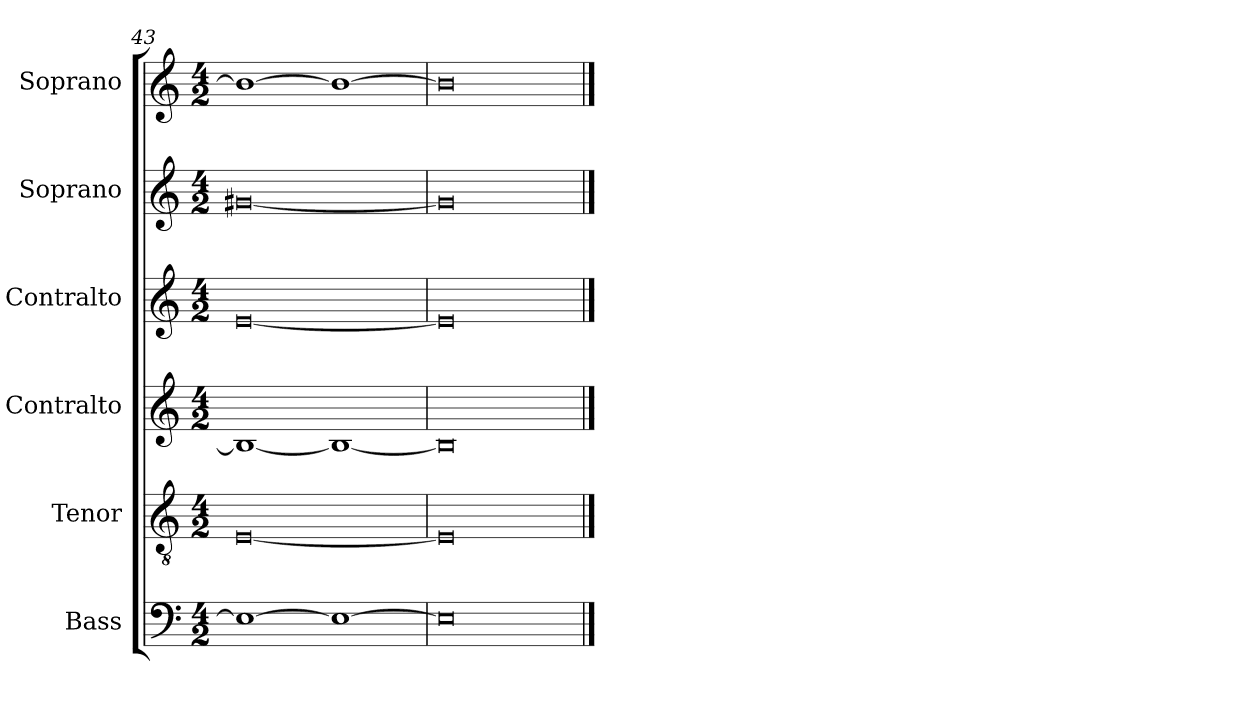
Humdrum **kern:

**kern	**kern	**kern	**kern	**kern	**kern
*part6	*part5	*part4	*part3	*part2	*part1
*staff6	*staff5	*staff4	*staff3	*staff2	*staff1
*I"Bass	*I"Tenor	*I"Contralto	*I"Contralto	*I"Soprano	*I"Soprano
*I'B	*I'T	*I'A	*I'A	*I'S	*I'S
*clefF4	*clefGv2	*clefG2	*clefG2	*clefG2	*clefG2
*k[]	*k[]	*k[]	*k[]	*k[]	*k[]
*E:phr	*E:phr	*E:phr	*E:phr	*E:phr	*E:phr
*M4/2	*M4/2	*M4/2	*M4/2	*M4/2	*M4/2
=43	=43	=43	=43	=43	=43
1E_	[0E	1B_	[0e	[0g#X	1b_
1E_	.	1B_	.	.	1b_
=44	=44	=44	=44	=44	=44
0E]	0E]	0B]	0e]	0g#]	0b]
==	==	==	==	==	==
*-	*-	*-	*-	*-	*-
